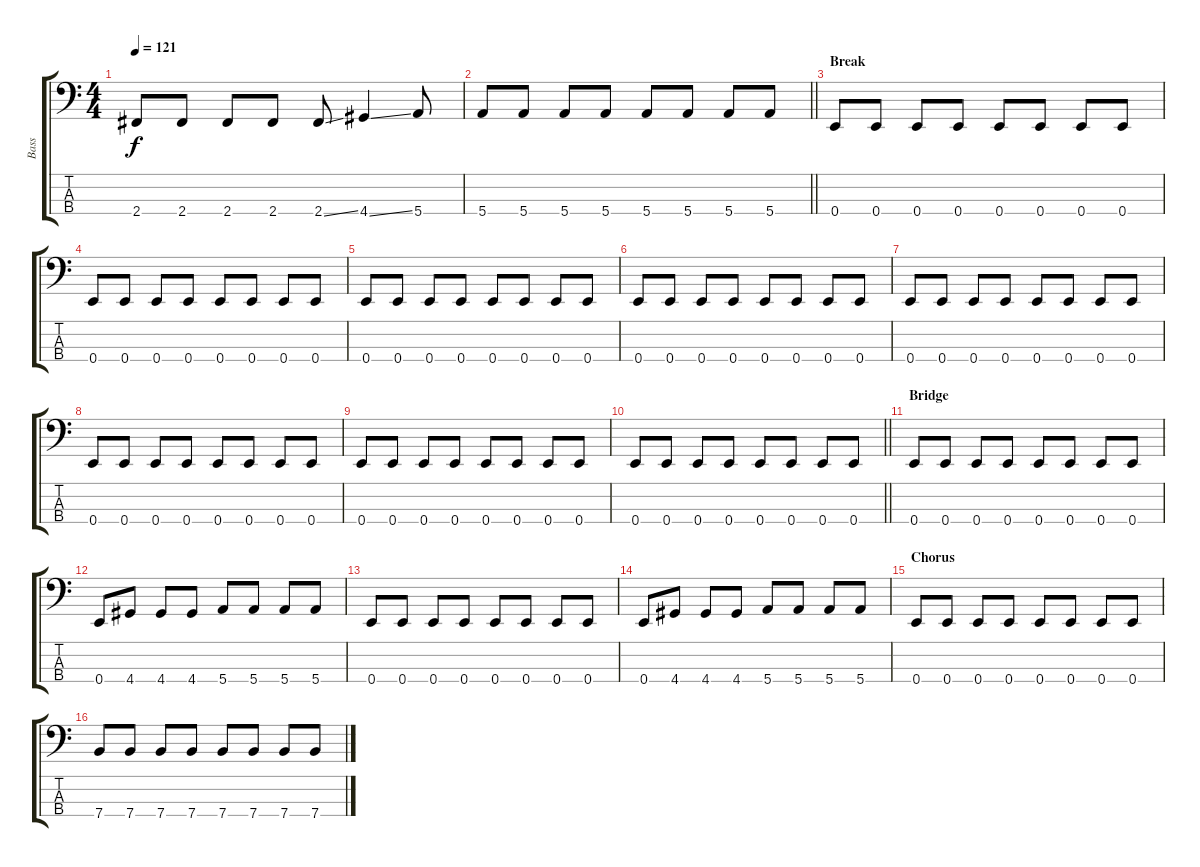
\track ("Bass" "Bass") {instrument electricbassfinger}
\staff {score tabs}
\tuning (G2 D2 A1 E1) {hide}
\ts (4 4)
\tempo 121
\clef f4
\ks c
2.4.8{dy f} 2.4.8 2.4.8 2.4.8 2.4{ss}.8 4.4{ss}.4 5.4.8 |
\barLineRight lightlight
5.4.8 5.4.8 5.4.8 5.4.8 5.4.8 5.4.8 5.4.8 5.4.8 |
\section ("" "Break")
0.4.8 0.4.8 0.4.8 0.4.8 0.4.8 0.4.8 0.4.8 0.4.8 |
0.4.8 0.4.8 0.4.8 0.4.8 0.4.8 0.4.8 0.4.8 0.4.8 |
0.4.8 0.4.8 0.4.8 0.4.8 0.4.8 0.4.8 0.4.8 0.4.8 |
0.4.8 0.4.8 0.4.8 0.4.8 0.4.8 0.4.8 0.4.8 0.4.8 |
0.4.8 0.4.8 0.4.8 0.4.8 0.4.8 0.4.8 0.4.8 0.4.8 |
0.4.8 0.4.8 0.4.8 0.4.8 0.4.8 0.4.8 0.4.8 0.4.8 |
0.4.8 0.4.8 0.4.8 0.4.8 0.4.8 0.4.8 0.4.8 0.4.8 |
\barLineRight lightlight
0.4.8 0.4.8 0.4.8 0.4.8 0.4.8 0.4.8 0.4.8 0.4.8 |
\section ("" "Bridge")
0.4.8 0.4.8 0.4.8 0.4.8 0.4.8 0.4.8 0.4.8 0.4.8 |
0.4.8 4.4.8 4.4.8 4.4.8 5.4.8 5.4.8 5.4.8 5.4.8 |
0.4.8 0.4.8 0.4.8 0.4.8 0.4.8 0.4.8 0.4.8 0.4.8 |
0.4.8 4.4.8 4.4.8 4.4.8 5.4.8 5.4.8 5.4.8 5.4.8 |
\section ("" "Chorus")
0.4.8 0.4.8 0.4.8 0.4.8 0.4.8 0.4.8 0.4.8 0.4.8 |
7.4.8 7.4.8 7.4.8 7.4.8 7.4.8 7.4.8 7.4.8 7.4.8
